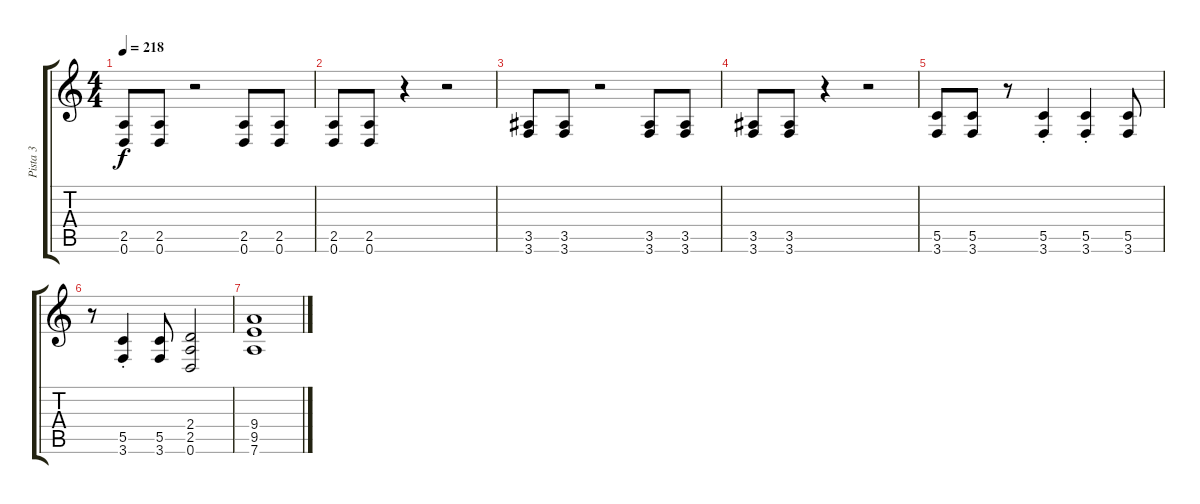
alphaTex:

\track ("Pista 3" "Pista 3") {instrument distortionguitar}
\staff {score tabs}
\tuning (D4 A3 F3 C3 G2 D2) {hide}
\ts (4 4)
\tempo 218
\clef g2
\ks c
(2.5 0.6).8{dy f} (2.5 0.6).8 r.2 (2.5 0.6).8 (2.5 0.6).8 |
(2.5 0.6).8 (2.5 0.6).8 r.4 r.2 |
(3.5 3.6).8 (3.5 3.6).8 r.2 (3.5 3.6).8 (3.5 3.6).8 |
(3.5 3.6).8 (3.5 3.6).8 r.4 r.2 |
(5.5 3.6).8 (5.5 3.6).8 r.8 (5.5{st} 3.6{st}).4 (5.5{st} 3.6{st}).4 (5.5 3.6).8 |
r.8 (5.5{st} 3.6{st}).4 (5.5 3.6).8 (2.4 2.5 0.6).2 |
(9.4 9.5 7.6).1
